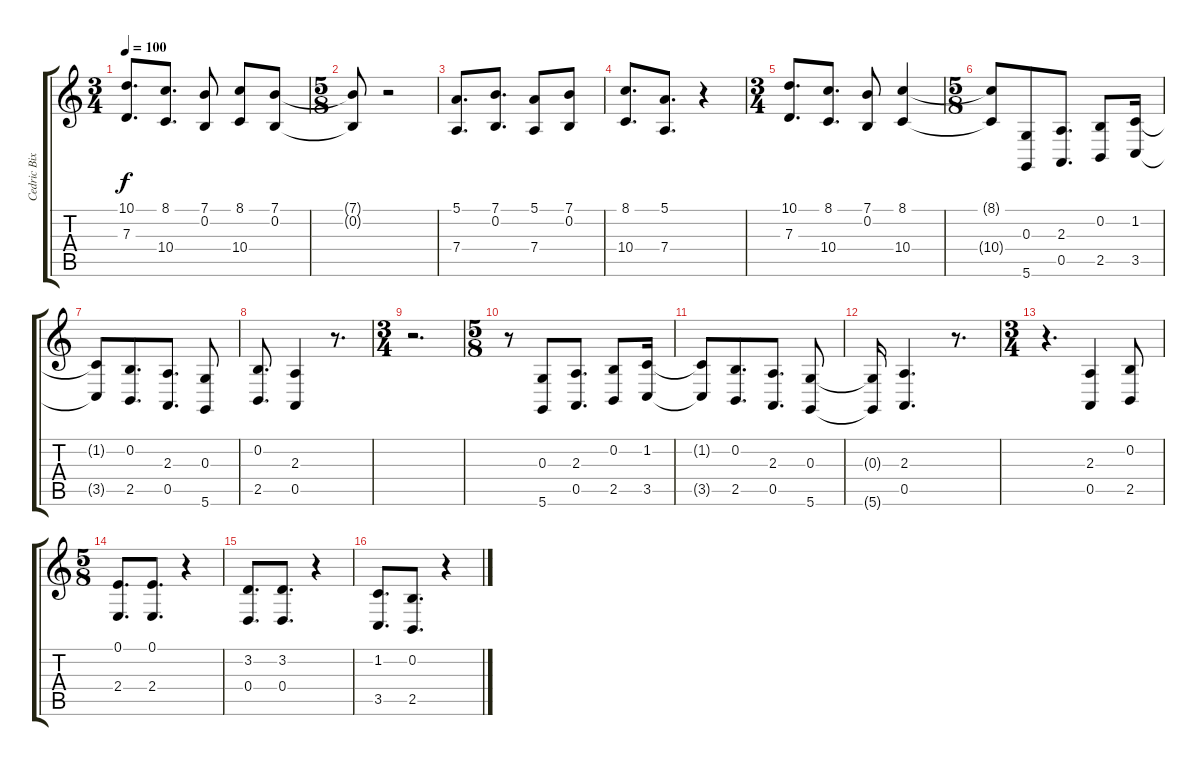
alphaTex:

\track ("Cedric Bixler-Zavala [Voice]" "Cedric Bix") {instrument electricpiano1}
\staff {score tabs}
\tuning (E4 B3 G3 D3 A2 D2) {hide}
\ts (3 4)
\tempo 100
\clef g2
\ks c
(10.1 7.3).8{d dy f} (8.1 10.4).8{d} (7.1 0.2).8 (8.1 10.4).8 (7.1 0.2).8 |
\ts (5 8)
(7.1{t} 0.2{t}).8 r.2 |
(5.1 7.4).8{d} (7.1 0.2).8{d} (5.1 7.4).8 (7.1 0.2).8 |
(8.1 10.4).8{d} (5.1 7.4).8{d} r.4 |
\ts (3 4)
(10.1 7.3).8{d} (8.1 10.4).8{d} (7.1 0.2).8 (8.1 10.4).4 |
\ts (5 8)
(8.1{t} 10.4{t}).8 (0.3 5.6).8 (2.3 0.5).8{d} (0.2 2.5).8 (1.2 3.5).16 |
(1.2{t} 3.5{t}).8 (0.2 2.5).8{d} (2.3 0.5).8{d} (0.3 5.6).8 |
(0.2 2.5).8{d} (2.3 0.5).4 r.8{d} |
\ts (3 4)
r.2{d} |
\ts (5 8)
r.8 (0.3 5.6).8 (2.3 0.5).8{d} (0.2 2.5).8 (1.2 3.5).16 |
(1.2{t} 3.5{t}).8 (0.2 2.5).8{d} (2.3 0.5).8{d} (0.3 5.6).8 |
(0.3{t} 5.6{t}).16 (2.3 0.5).4{d} r.8{d} |
\ts (3 4)
r.4{d} (2.3 0.5).4 (0.2 2.5).8 |
\ts (5 8)
(0.1 2.4).8{d} (0.1 2.4).8{d} r.4 |
(3.2 0.4).8{d} (3.2 0.4).8{d} r.4 |
(1.2 3.5).8{d} (0.2 2.5).8{d} r.4
